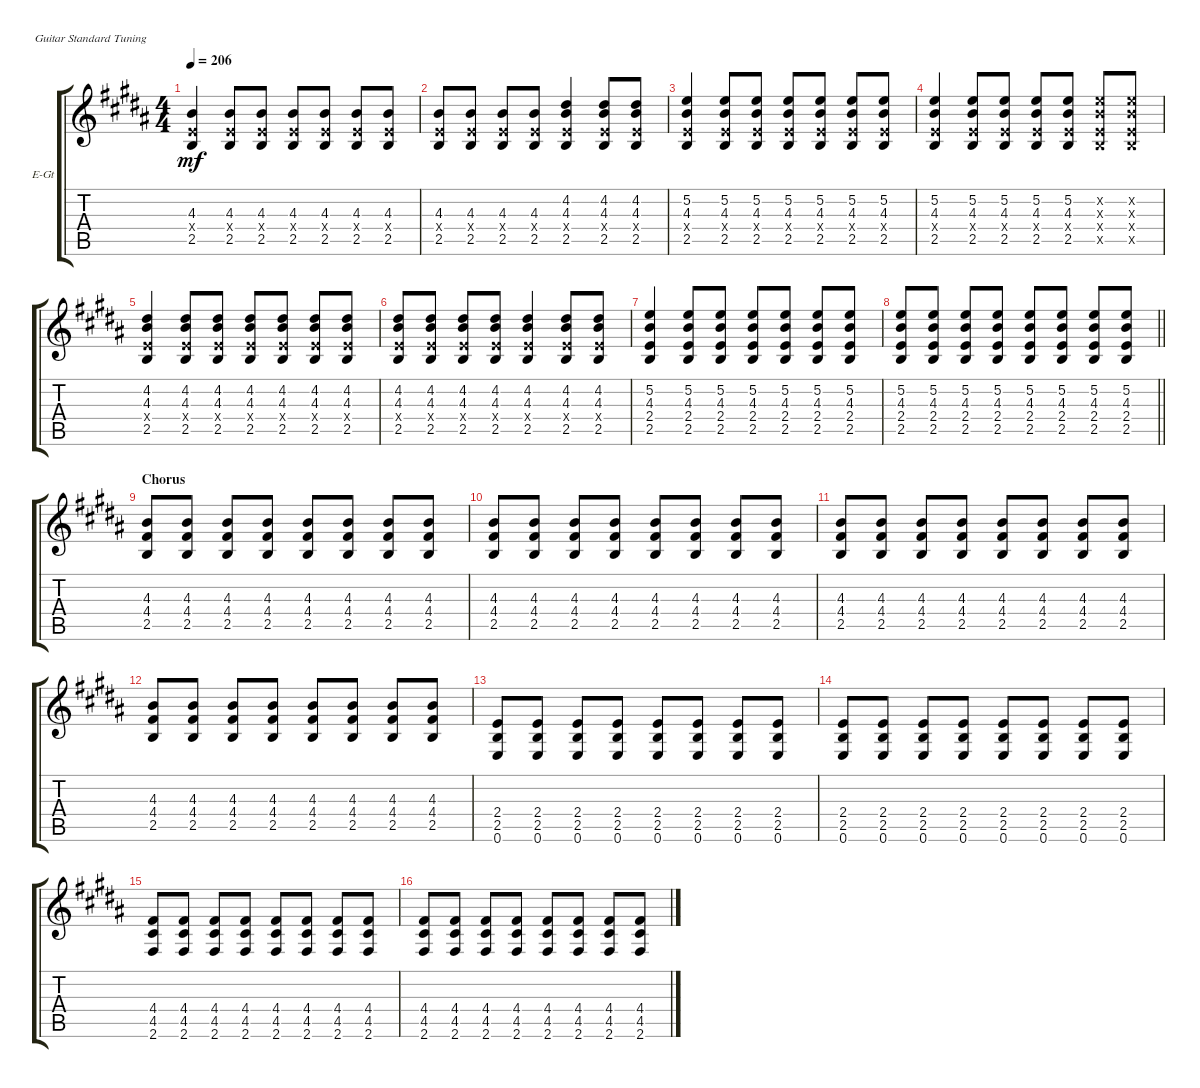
\defaultSystemsLayout 4
\bracketExtendMode groupsimilarinstruments
\firstSystemTrackNameOrientation horizontal
\otherSystemsTrackNameOrientation horizontal
\track ("Guitar 3" "E-Gt") {instrument distortionguitar}
\staff {score tabs}
\tuning (E4 B3 G3 D3 A2 E2)
\ts (4 4)
\tempo 206
\clef g2
\ks b
(2.5 2.4{x} 4.3).4{dy mf} (2.5 2.4{x} 4.3).8 (2.5 2.4{x} 4.3).8 (2.5 2.4{x} 4.3).8 (2.5 2.4{x} 4.3).8 (2.5 2.4{x} 4.3).8 (2.5 2.4{x} 4.3).8 |
(2.5 2.4{x} 4.3).8 (2.5 2.4{x} 4.3).8 (2.5 2.4{x} 4.3).8 (2.5 2.4{x} 4.3).8 (2.5 2.4{x} 4.3 4.2).4 (2.5 2.4{x} 4.3 4.2).8 (2.5 2.4{x} 4.3 4.2).8 |
(2.5 2.4{x} 4.3 5.2).4 (2.5 2.4{x} 4.3 5.2).8 (2.5 2.4{x} 4.3 5.2).8 (2.5 2.4{x} 4.3 5.2).8 (2.5 2.4{x} 4.3 5.2).8 (2.5 2.4{x} 4.3 5.2).8 (2.5 2.4{x} 4.3 5.2).8 |
(2.5 2.4{x} 4.3 5.2).4 (2.5 2.4{x} 4.3 5.2).8 (2.5 2.4{x} 4.3 5.2).8 (2.5 2.4{x} 4.3 5.2).8 (2.5 2.4{x} 4.3 5.2).8 (2.5{x} 2.4{x} 4.3{x} 5.2{x}).8 (2.5{x} 2.4{x} 4.3{x} 5.2{x}).8 |
(2.5 2.4{x} 4.3 4.2).4 (2.5 2.4{x} 4.3 4.2).8 (2.5 2.4{x} 4.3 4.2).8 (2.5 2.4{x} 4.3 4.2).8 (2.5 2.4{x} 4.3 4.2).8 (2.5 2.4{x} 4.3 4.2).8 (2.5 2.4{x} 4.3 4.2).8 |
(2.5 2.4{x} 4.3 4.2).8 (2.5 2.4{x} 4.3 4.2).8 (2.5 2.4{x} 4.3 4.2).8 (2.5 2.4{x} 4.3 4.2).8 (2.5 2.4{x} 4.3 4.2).4 (2.5 2.4{x} 4.3 4.2).8 (2.5 2.4{x} 4.3 4.2).8 |
(2.5 2.4 4.3 5.2).4 (2.5 2.4 4.3 5.2).8 (2.5 2.4 4.3 5.2).8 (2.5 2.4 4.3 5.2).8 (2.5 2.4 4.3 5.2).8 (2.5 2.4 4.3 5.2).8 (2.5 2.4 4.3 5.2).8 |
\barLineRight lightlight
(2.5 2.4 4.3 5.2).8 (2.5 2.4 4.3 5.2).8 (2.5 2.4 4.3 5.2).8 (2.5 2.4 4.3 5.2).8 (2.5 2.4 4.3 5.2).8 (2.5 2.4 4.3 5.2).8 (2.5 2.4 4.3 5.2).8 (2.5 2.4 4.3 5.2).8 |
\section ("" "Chorus")
(2.5 4.4 4.3).8 (2.5 4.4 4.3).8 (2.5 4.4 4.3).8 (2.5 4.4 4.3).8 (2.5 4.4 4.3).8 (2.5 4.4 4.3).8 (2.5 4.4 4.3).8 (2.5 4.4 4.3).8 |
(2.5 4.4 4.3).8 (2.5 4.4 4.3).8 (2.5 4.4 4.3).8 (2.5 4.4 4.3).8 (2.5 4.4 4.3).8 (2.5 4.4 4.3).8 (2.5 4.4 4.3).8 (2.5 4.4 4.3).8 |
(2.5 4.4 4.3).8 (2.5 4.4 4.3).8 (2.5 4.4 4.3).8 (2.5 4.4 4.3).8 (2.5 4.4 4.3).8 (2.5 4.4 4.3).8 (2.5 4.4 4.3).8 (2.5 4.4 4.3).8 |
(2.5 4.4 4.3).8 (2.5 4.4 4.3).8 (2.5 4.4 4.3).8 (2.5 4.4 4.3).8 (2.5 4.4 4.3).8 (2.5 4.4 4.3).8 (2.5 4.4 4.3).8 (2.5 4.4 4.3).8 |
(0.6 2.5 2.4).8 (0.6 2.5 2.4).8 (0.6 2.5 2.4).8 (0.6 2.5 2.4).8 (0.6 2.5 2.4).8 (0.6 2.5 2.4).8 (0.6 2.5 2.4).8 (0.6 2.5 2.4).8 |
(0.6 2.5 2.4).8 (0.6 2.5 2.4).8 (0.6 2.5 2.4).8 (0.6 2.5 2.4).8 (0.6 2.5 2.4).8 (0.6 2.5 2.4).8 (0.6 2.5 2.4).8 (0.6 2.5 2.4).8 |
(2.6 4.5 4.4).8 (2.6 4.5 4.4).8 (2.6 4.5 4.4).8 (2.6 4.5 4.4).8 (2.6 4.5 4.4).8 (2.6 4.5 4.4).8 (2.6 4.5 4.4).8 (2.6 4.5 4.4).8 |
(2.6 4.5 4.4).8 (2.6 4.5 4.4).8 (2.6 4.5 4.4).8 (2.6 4.5 4.4).8 (2.6 4.5 4.4).8 (2.6 4.5 4.4).8 (2.6 4.5 4.4).8 (2.6 4.5 4.4).8
